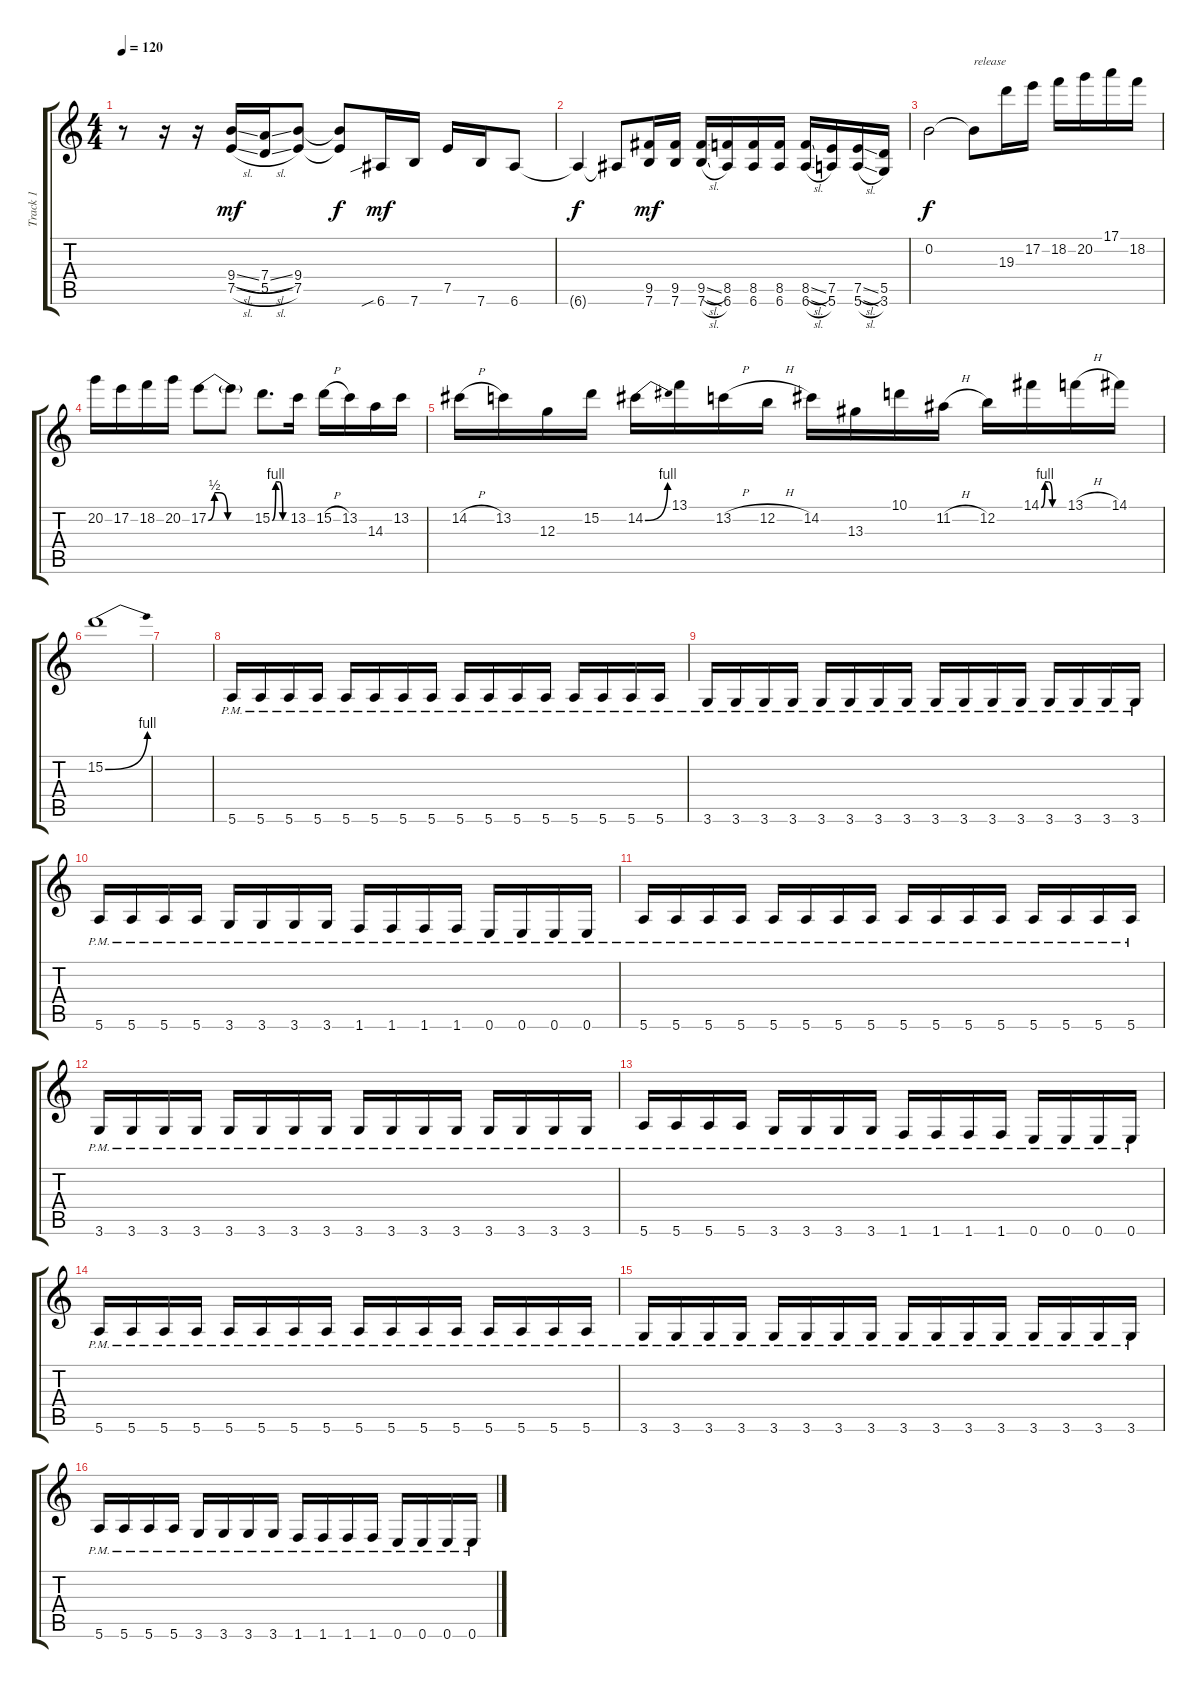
\track ("Track 1" "Track 1") {instrument overdrivenguitar}
\staff {score tabs}
\tuning (E4 B3 G3 D3 A2 E2) {hide}
\ts (4 4)
\tempo 120
\clef g2
\ks c
r.8{dy f} r.16 r.16 (9.4{sl} 7.5{sl}).16{dy mf} (7.4{sl} 5.5{sl}).16 (9.4 7.5).8 (9.4{t} 7.5{t}).8{dy f} 6.6{sib}.16{dy mf} 7.6.16 7.5.16 7.6.16 6.6.8 |
6.6{t}.4{dy f} 6.6{t}.8 (9.5 7.6).16{dy mf} (9.5 7.6).16 (9.5{sl} 7.6{sl}).16 (8.5 6.6).16 (8.5 6.6).16 (8.5 6.6).16 (8.5{sl} 6.6{sl}).16 (7.5 5.6).16 (7.5{sl} 5.6{sl}).16 (5.5 3.6).16 |
0.2.2{dy f} 0.2{t}.8{txt "release"} 19.3.16 17.2.16 18.2.16 20.2.16 17.1.16 18.2.16 |
20.2.16 17.2.16 18.2.16 20.2.16 17.2{be (custom 0 0 8 2 15 2 25 0 45 0 60 0)}.8 17.2{t}.8 15.2{be (custom 0 0 15 4 30 4 45 0 60 0)}.8{d} 13.2.16 15.2{h}.16 13.2.16 14.3.16 13.2.16 |
\ks aminor
14.2{h}.16 13.2.16 12.3.16 15.2.16 14.2{be (bend 0 0 60 4)}.16 13.1.16 13.2{h}.16 12.2{h}.16 14.2.16 13.3.16 10.1.16 11.2{h}.16 12.2.16 14.1{be (custom 0 0 10 4 20 4 30 0 60 0)}.16 13.1{h}.16 14.1.16 |
\ks c
15.2{be (bend 0 0 60 4)}.1 |
|
5.6{pm}.16 5.6{pm}.16 5.6{pm}.16 5.6{pm}.16 5.6{pm}.16 5.6{pm}.16 5.6{pm}.16 5.6{pm}.16 5.6{pm}.16 5.6{pm}.16 5.6{pm}.16 5.6{pm}.16 5.6{pm}.16 5.6{pm}.16 5.6{pm}.16 5.6{pm}.16 |
\ks aminor
3.6{pm}.16 3.6{pm}.16 3.6{pm}.16 3.6{pm}.16 3.6{pm}.16 3.6{pm}.16 3.6{pm}.16 3.6{pm}.16 3.6{pm}.16 3.6{pm}.16 3.6{pm}.16 3.6{pm}.16 3.6{pm}.16 3.6{pm}.16 3.6{pm}.16 3.6{pm}.16 |
\ks c
5.6{pm}.16 5.6{pm}.16 5.6{pm}.16 5.6{pm}.16 3.6{pm}.16 3.6{pm}.16 3.6{pm}.16 3.6{pm}.16 1.6{pm}.16 1.6{pm}.16 1.6{pm}.16 1.6{pm}.16 0.6{pm}.16 0.6{pm}.16 0.6{pm}.16 0.6{pm}.16 |
5.6{pm}.16 5.6{pm}.16 5.6{pm}.16 5.6{pm}.16 5.6{pm}.16 5.6{pm}.16 5.6{pm}.16 5.6{pm}.16 5.6{pm}.16 5.6{pm}.16 5.6{pm}.16 5.6{pm}.16 5.6{pm}.16 5.6{pm}.16 5.6{pm}.16 5.6{pm}.16 |
\ks aminor
3.6{pm}.16 3.6{pm}.16 3.6{pm}.16 3.6{pm}.16 3.6{pm}.16 3.6{pm}.16 3.6{pm}.16 3.6{pm}.16 3.6{pm}.16 3.6{pm}.16 3.6{pm}.16 3.6{pm}.16 3.6{pm}.16 3.6{pm}.16 3.6{pm}.16 3.6{pm}.16 |
\ks c
5.6{pm}.16 5.6{pm}.16 5.6{pm}.16 5.6{pm}.16 3.6{pm}.16 3.6{pm}.16 3.6{pm}.16 3.6{pm}.16 1.6{pm}.16 1.6{pm}.16 1.6{pm}.16 1.6{pm}.16 0.6{pm}.16 0.6{pm}.16 0.6{pm}.16 0.6{pm}.16 |
\ks aminor
5.6{pm}.16 5.6{pm}.16 5.6{pm}.16 5.6{pm}.16 5.6{pm}.16 5.6{pm}.16 5.6{pm}.16 5.6{pm}.16 5.6{pm}.16 5.6{pm}.16 5.6{pm}.16 5.6{pm}.16 5.6{pm}.16 5.6{pm}.16 5.6{pm}.16 5.6{pm}.16 |
\ks c
3.6{pm}.16 3.6{pm}.16 3.6{pm}.16 3.6{pm}.16 3.6{pm}.16 3.6{pm}.16 3.6{pm}.16 3.6{pm}.16 3.6{pm}.16 3.6{pm}.16 3.6{pm}.16 3.6{pm}.16 3.6{pm}.16 3.6{pm}.16 3.6{pm}.16 3.6{pm}.16 |
\ks aminor
5.6{pm}.16 5.6{pm}.16 5.6{pm}.16 5.6{pm}.16 3.6{pm}.16 3.6{pm}.16 3.6{pm}.16 3.6{pm}.16 1.6{pm}.16 1.6{pm}.16 1.6{pm}.16 1.6{pm}.16 0.6{pm}.16 0.6{pm}.16 0.6{pm}.16 0.6{pm}.16
